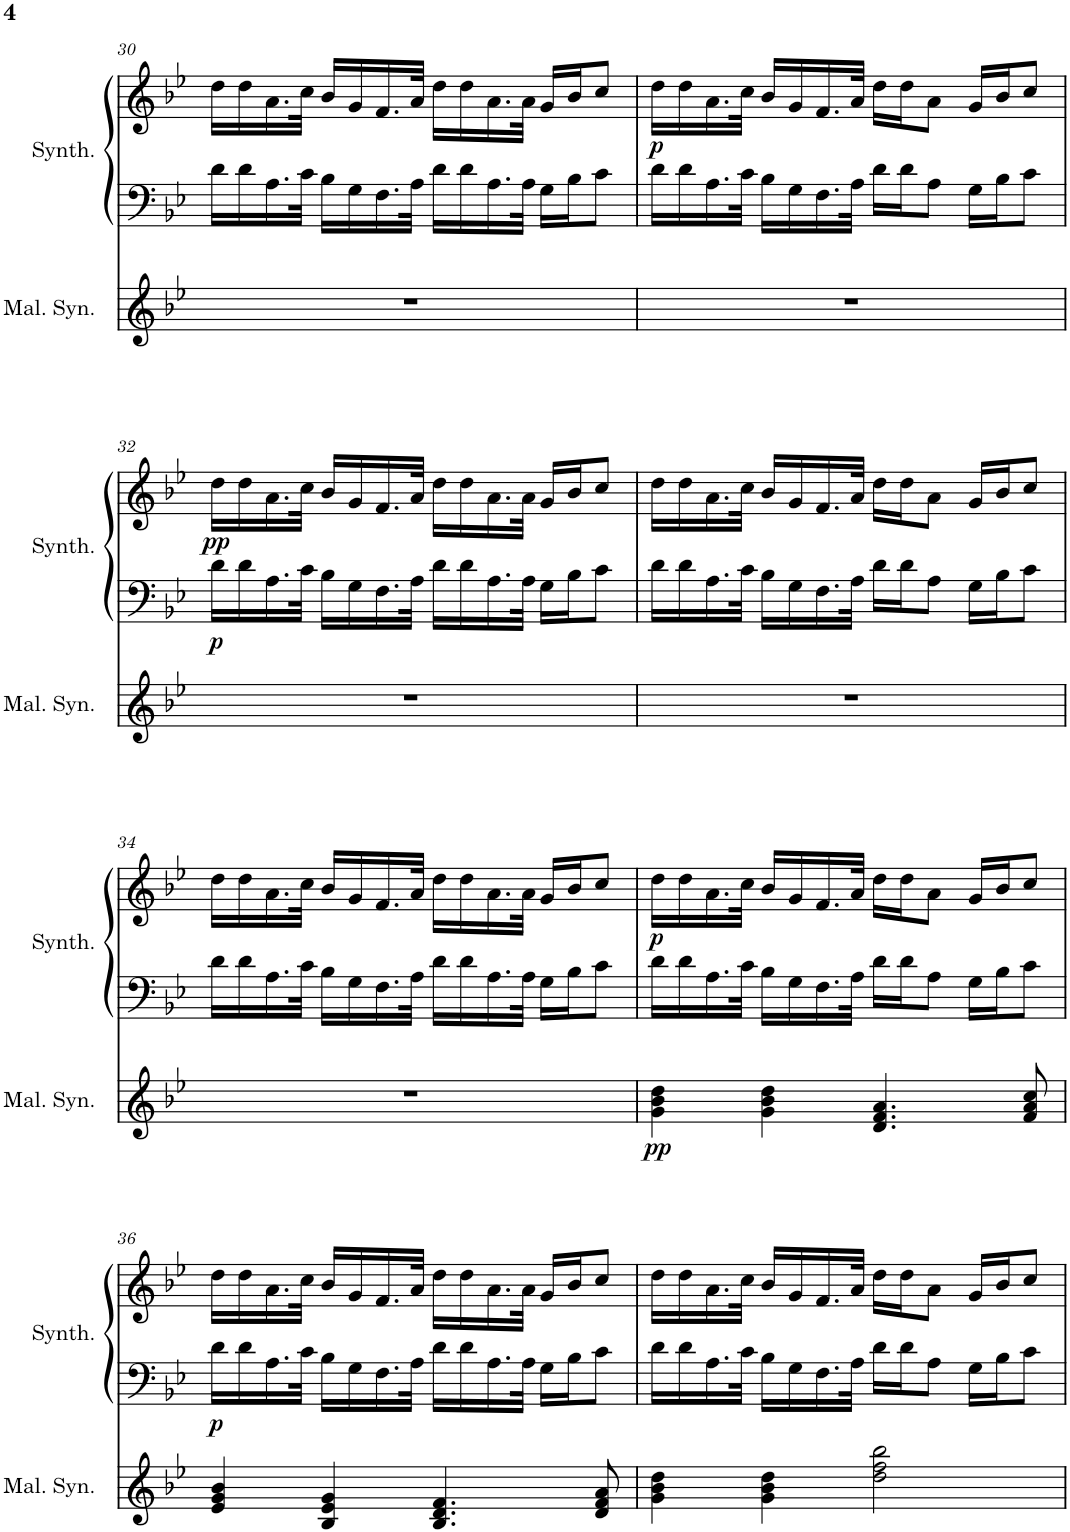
**kern	**dynam	**kern	**kern	**dynam
*part2	*part2	*part1	*part1	*part1
*staff3	*staff3	*staff2	*staff1	*staff1/2
*I"Mallet Synthesiser	*	*I"Choir Synthesiser	*	*
*I'Mal. Syn.	*	*I'Synth.	*	*
!!LO:PB:g=z
*clefG2	*	*clefF4	*clefG2	*
*k[b-e-]	*	*k[b-e-]	*k[b-e-]	*
*M4/4	*	*M4/4	*M4/4	*
=30	=30	=30	=30	=30
1r	.	16d\LL	16dd\LL	.
.	.	16d\	16dd\	.
.	.	16.A\	16.a\	.
.	.	32c\JJk	32cc\JJk	.
.	.	16B-\LL	16b-/LL	.
.	.	16G\	16g/	.
.	.	16.F\	16.f/	.
.	.	32A\JJk	32a/JJk	.
.	.	16d\LL	16dd\LL	.
.	.	16d\	16dd\	.
.	.	16.A\	16.a\	.
.	.	32A\JJk	32a\JJk	.
.	.	16G\LL	16g/LL	.
.	.	16B-\J	16b-/J	.
.	.	8c\J	8cc/J	.
=31	=31	=31	=31	=31
!	!	!	!	!LO:DY:b
1r	.	16d\LL	16dd\LL	p
.	.	16d\	16dd\	.
.	.	16.A\	16.a\	.
.	.	32c\JJk	32cc\JJk	.
.	.	16B-\LL	16b-/LL	.
.	.	16G\	16g/	.
.	.	16.F\	16.f/	.
.	.	32A\JJk	32a/JJk	.
.	.	16d\LL	16dd\LL	.
.	.	16d\J	16dd\J	.
.	.	8A\J	8a\J	.
.	.	16G\LL	16g/LL	.
.	.	16B-\J	16b-/J	.
.	.	8c\J	8cc/J	.
!!LO:LB:g=z
=32	=32	=32	=32	=32
!	!	!	!	!LO:DY:b=2
!	!	!	!	!LO:DY:n=1:b
1r	.	16d\LL	16dd\LL	p pp
.	.	16d\	16dd\	.
.	.	16.A\	16.a\	.
.	.	32c\JJk	32cc\JJk	.
.	.	16B-\LL	16b-/LL	.
.	.	16G\	16g/	.
.	.	16.F\	16.f/	.
.	.	32A\JJk	32a/JJk	.
.	.	16d\LL	16dd\LL	.
.	.	16d\	16dd\	.
.	.	16.A\	16.a\	.
.	.	32A\JJk	32a\JJk	.
.	.	16G\LL	16g/LL	.
.	.	16B-\J	16b-/J	.
.	.	8c\J	8cc/J	.
=33	=33	=33	=33	=33
1r	.	16d\LL	16dd\LL	.
.	.	16d\	16dd\	.
.	.	16.A\	16.a\	.
.	.	32c\JJk	32cc\JJk	.
.	.	16B-\LL	16b-/LL	.
.	.	16G\	16g/	.
.	.	16.F\	16.f/	.
.	.	32A\JJk	32a/JJk	.
.	.	16d\LL	16dd\LL	.
.	.	16d\J	16dd\J	.
.	.	8A\J	8a\J	.
.	.	16G\LL	16g/LL	.
.	.	16B-\J	16b-/J	.
.	.	8c\J	8cc/J	.
!!LO:LB:g=z
=34	=34	=34	=34	=34
1r	.	16d\LL	16dd\LL	.
.	.	16d\	16dd\	.
.	.	16.A\	16.a\	.
.	.	32c\JJk	32cc\JJk	.
.	.	16B-\LL	16b-/LL	.
.	.	16G\	16g/	.
.	.	16.F\	16.f/	.
.	.	32A\JJk	32a/JJk	.
.	.	16d\LL	16dd\LL	.
.	.	16d\	16dd\	.
.	.	16.A\	16.a\	.
.	.	32A\JJk	32a\JJk	.
.	.	16G\LL	16g/LL	.
.	.	16B-\J	16b-/J	.
.	.	8c\J	8cc/J	.
=35	=35	=35	=35	=35
!	!LO:DY:b	!	!	!LO:DY:b
4g\ 4b-\ 4dd\	pp	16d\LL	16dd\LL	p
.	.	16d\	16dd\	.
.	.	16.A\	16.a\	.
.	.	32c\JJk	32cc\JJk	.
4g\ 4b-\ 4dd\	.	16B-\LL	16b-/LL	.
.	.	16G\	16g/	.
.	.	16.F\	16.f/	.
.	.	32A\JJk	32a/JJk	.
4.d/ 4.f/ 4.a/	.	16d\LL	16dd\LL	.
.	.	16d\J	16dd\J	.
.	.	8A\J	8a\J	.
.	.	16G\LL	16g/LL	.
.	.	16B-\J	16b-/J	.
8f/ 8a/ 8cc/	.	8c\J	8cc/J	.
!!LO:LB:g=z
=36	=36	=36	=36	=36
!	!	!	!	!LO:DY:b=2
4e-/ 4g/ 4b-/	.	16d\LL	16dd\LL	p
.	.	16d\	16dd\	.
.	.	16.A\	16.a\	.
.	.	32c\JJk	32cc\JJk	.
4B-/ 4e-/ 4g/	.	16B-\LL	16b-/LL	.
.	.	16G\	16g/	.
.	.	16.F\	16.f/	.
.	.	32A\JJk	32a/JJk	.
4.B-/ 4.d/ 4.f/	.	16d\LL	16dd\LL	.
.	.	16d\	16dd\	.
.	.	16.A\	16.a\	.
.	.	32A\JJk	32a\JJk	.
.	.	16G\LL	16g/LL	.
.	.	16B-\J	16b-/J	.
8d/ 8f/ 8a/	.	8c\J	8cc/J	.
=37	=37	=37	=37	=37
4g\ 4b-\ 4dd\	.	16d\LL	16dd\LL	.
.	.	16d\	16dd\	.
.	.	16.A\	16.a\	.
.	.	32c\JJk	32cc\JJk	.
4g\ 4b-\ 4dd\	.	16B-\LL	16b-/LL	.
.	.	16G\	16g/	.
.	.	16.F\	16.f/	.
.	.	32A\JJk	32a/JJk	.
2dd\ 2ff\ 2bb-\	.	16d\LL	16dd\LL	.
.	.	16d\J	16dd\J	.
.	.	8A\J	8a\J	.
.	.	16G\LL	16g/LL	.
.	.	16B-\J	16b-/J	.
.	.	8c\J	8cc/J	.
=	=	=	=	=
*-	*-	*-	*-	*-
